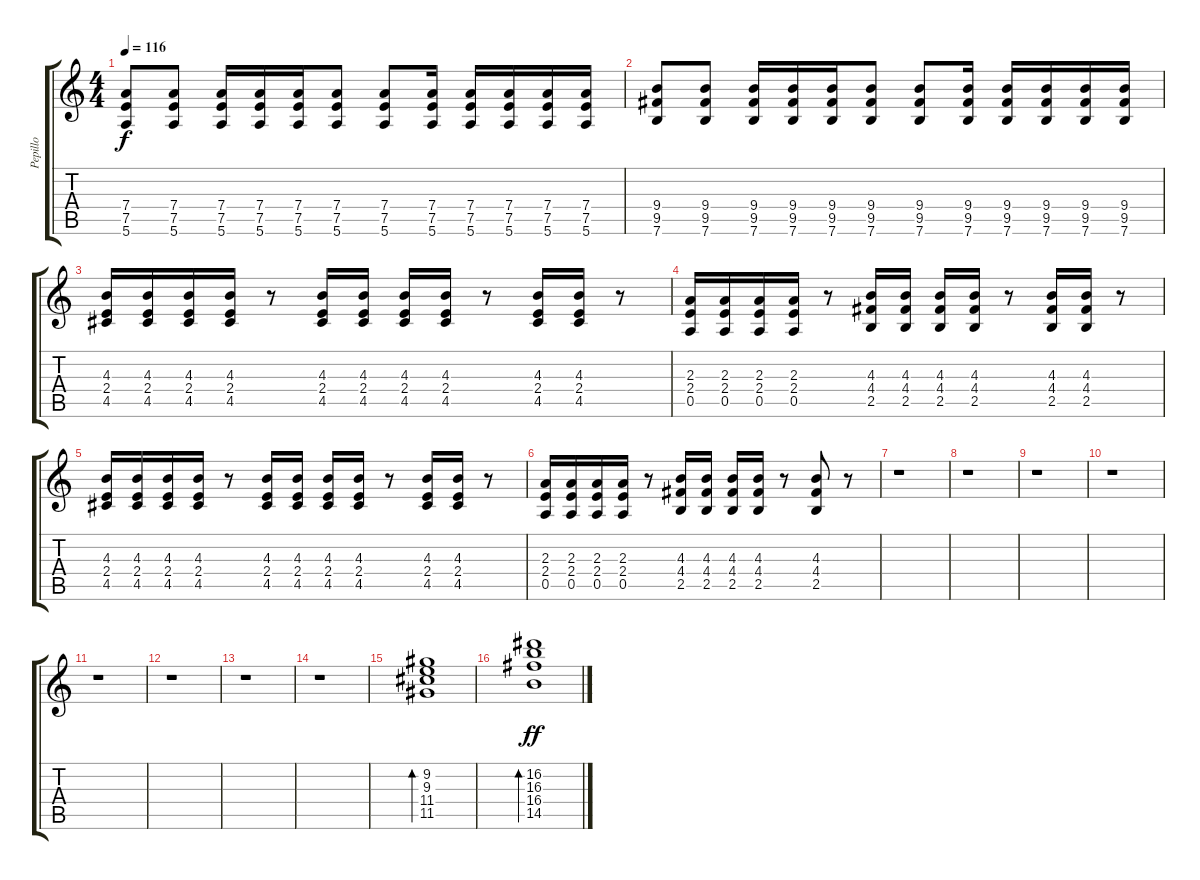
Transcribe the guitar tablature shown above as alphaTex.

\track ("Pepillo" "Pepillo") {instrument distortionguitar}
\staff {score tabs}
\tuning (E4 B3 G3 D3 A2 E2) {hide}
\ts (4 4)
\tempo 116
\clef g2
\ks c
(7.4 7.5 5.6).8{dy f} (7.4 7.5 5.6).8 (7.4 7.5 5.6).16 (7.4 7.5 5.6).16 (7.4 7.5 5.6).16 (7.4 7.5 5.6).8 (7.4 7.5 5.6).8 (7.4 7.5 5.6).16 (7.4 7.5 5.6).16 (7.4 7.5 5.6).16 (7.4 7.5 5.6).16 (7.4 7.5 5.6).16 |
(9.4 9.5 7.6).8 (9.4 9.5 7.6).8 (9.4 9.5 7.6).16 (9.4 9.5 7.6).16 (9.4 9.5 7.6).16 (9.4 9.5 7.6).8 (9.4 9.5 7.6).8 (9.4 9.5 7.6).16 (9.4 9.5 7.6).16 (9.4 9.5 7.6).16 (9.4 9.5 7.6).16 (9.4 9.5 7.6).16 |
(4.3 2.4 4.5).16{volume 12} (4.3 2.4 4.5).16 (4.3 2.4 4.5).16 (4.3 2.4 4.5).16 r.8 (4.3 2.4 4.5).16 (4.3 2.4 4.5).16 (4.3 2.4 4.5).16 (4.3 2.4 4.5).16 r.8 (4.3 2.4 4.5).16 (4.3 2.4 4.5).16 r.8 |
(2.3 2.4 0.5).16 (2.3 2.4 0.5).16 (2.3 2.4 0.5).16 (2.3 2.4 0.5).16 r.8 (4.3 4.4 2.5).16 (4.3 4.4 2.5).16 (4.3 4.4 2.5).16 (4.3 4.4 2.5).16 r.8 (4.3 4.4 2.5).16 (4.3 4.4 2.5).16 r.8 |
(4.3 2.4 4.5).16 (4.3 2.4 4.5).16 (4.3 2.4 4.5).16 (4.3 2.4 4.5).16 r.8 (4.3 2.4 4.5).16 (4.3 2.4 4.5).16 (4.3 2.4 4.5).16 (4.3 2.4 4.5).16 r.8 (4.3 2.4 4.5).16 (4.3 2.4 4.5).16 r.8 |
(2.3 2.4 0.5).16 (2.3 2.4 0.5).16 (2.3 2.4 0.5).16 (2.3 2.4 0.5).16 r.8 (4.3 4.4 2.5).16 (4.3 4.4 2.5).16 (4.3 4.4 2.5).16 (4.3 4.4 2.5).16 r.8 (4.3 4.4 2.5).8 r.8 |
r.1 |
r.1 |
r.1 |
r.1 |
r.1 |
r.1 |
r.1 |
r.1 |
(9.2 9.3 11.4 11.5).1{bd 240 volume 9 instrument electricguitarjazz} |
(16.2 16.3 16.4 14.5).1{bd 240 dy ff}
